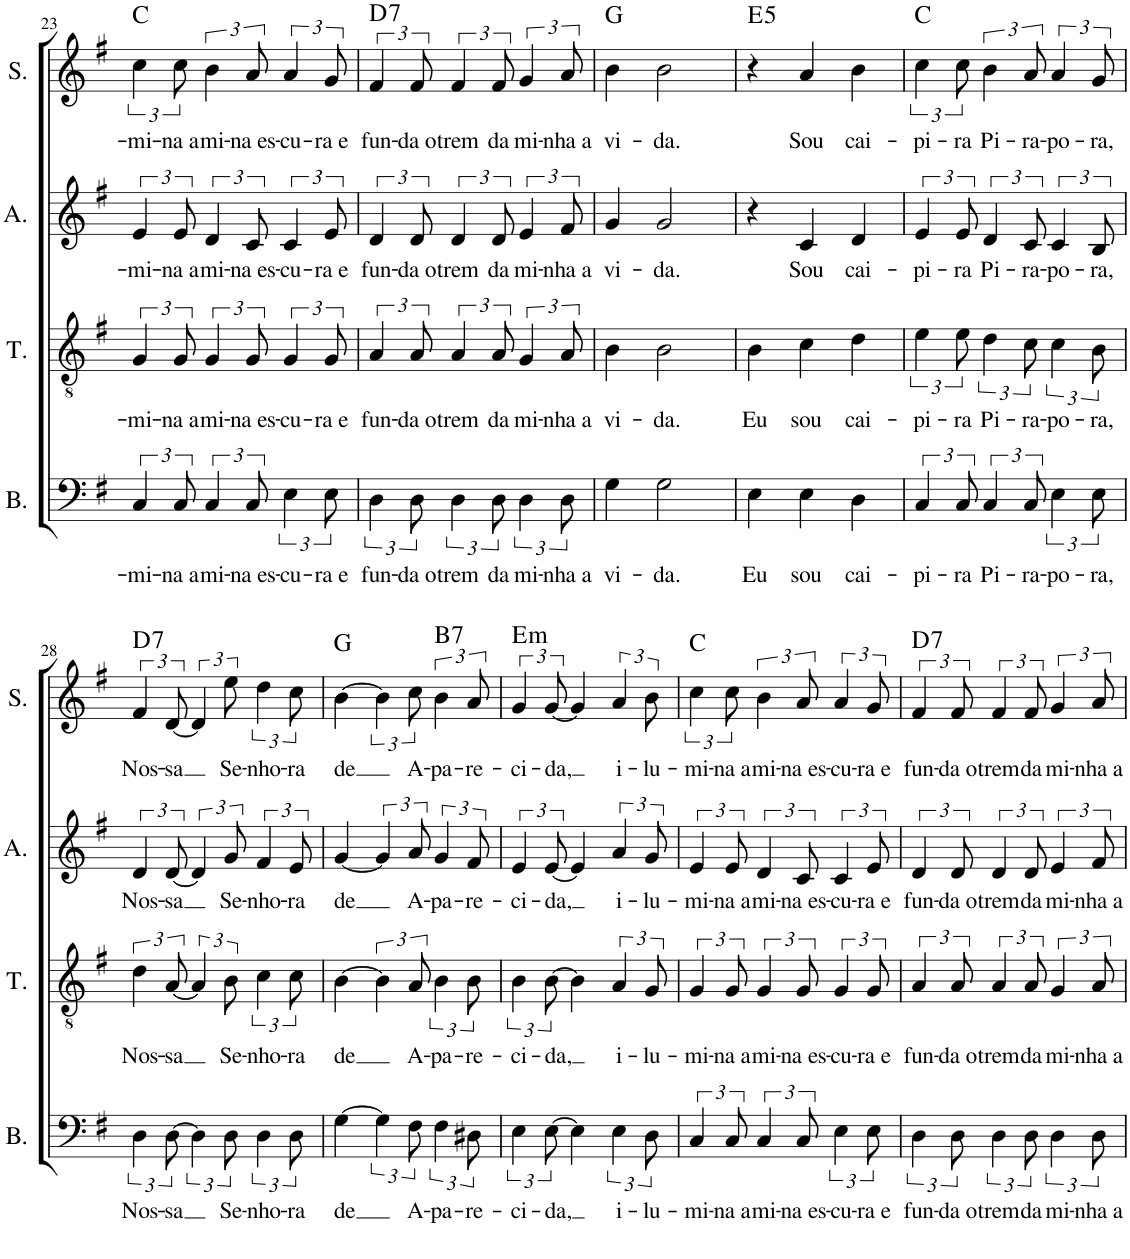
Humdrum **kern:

**kern	**text	**kern	**text	**kern	**text	**kern	**text	**harte
*part4	*part4	*part3	*part3	*part2	*part2	*part1	*part1	*part1
*staff4	*staff4	*staff3	*staff3	*staff2	*staff2	*staff1	*staff1	*
*I"Bass	*	*I"Tenor	*	*I"Alto	*	*I"Soprano	*	*
*I'B.	*	*I'T.	*	*I'A.	*	*I'S.	*	*
!!LO:PB:g=z
*clefF4	*	*clefGv2	*	*clefG2	*	*clefG2	*	*
*k[f#]	*	*k[f#]	*	*k[f#]	*	*k[f#]	*	*
*M3/4	*	*M3/4	*	*M3/4	*	*M3/4	*	*
=23	=23	=23	=23	=23	=23	=23	=23	=23
!	!LO:LY:b	!	!LO:LY:b	!	!LO:LY:b	!	!LO:LY:b	!
6C/	-mi-	6G/	-mi-	6e/	-mi-	6cc\	-mi-	C:maj
!	!LO:LY:b	!	!LO:LY:b	!	!LO:LY:b	!	!LO:LY:b	!
12C/	-na a	12G/	-na a	12e/	-na a	12cc\	-na a	.
!	!LO:LY:b	!	!LO:LY:b	!	!LO:LY:b	!	!LO:LY:b	!
6C/	mi-	6G/	mi-	6d/	mi-	6b\	mi-	.
!	!LO:LY:b	!	!LO:LY:b	!	!LO:LY:b	!	!LO:LY:b	!
12C/	-na es-	12G/	-na es-	12c/	-na es-	12a/	-na es-	.
!	!LO:LY:b	!	!LO:LY:b	!	!LO:LY:b	!	!LO:LY:b	!
6E\	-cu-	6G/	-cu-	6c/	-cu-	6a/	-cu-	.
!	!LO:LY:b	!	!LO:LY:b	!	!LO:LY:b	!	!LO:LY:b	!
12E\	-ra e	12G/	-ra e	12e/	-ra e	12g/	-ra e	.
=24	=24	=24	=24	=24	=24	=24	=24	=24
!	!LO:LY:b	!	!LO:LY:b	!	!LO:LY:b	!	!LO:LY:b	!LO:H:kt=7
6D\	fun-	6A/	fun-	6d/	fun-	6f#/	fun-	D:7
!	!LO:LY:b	!	!LO:LY:b	!	!LO:LY:b	!	!LO:LY:b	!
12D\	-da o	12A/	-da o	12d/	-da o	12f#/	-da o	.
!	!LO:LY:b	!	!LO:LY:b	!	!LO:LY:b	!	!LO:LY:b	!
6D\	trem	6A/	trem	6d/	trem	6f#/	trem	.
!	!LO:LY:b	!	!LO:LY:b	!	!LO:LY:b	!	!LO:LY:b	!
12D\	da	12A/	da	12d/	da	12f#/	da	.
!	!LO:LY:b	!	!LO:LY:b	!	!LO:LY:b	!	!LO:LY:b	!
6D\	mi-	6G/	mi-	6e/	mi-	6g/	mi-	.
!	!LO:LY:b	!	!LO:LY:b	!	!LO:LY:b	!	!LO:LY:b	!
12D\	-nha a	12A/	-nha a	12f#/	-nha a	12a/	-nha a	.
=25	=25	=25	=25	=25	=25	=25	=25	=25
!	!LO:LY:b	!	!LO:LY:b	!	!LO:LY:b	!	!LO:LY:b	!
4G\	vi-	4B\	vi-	4g/	vi-	4b\	vi-	G:maj
!	!LO:LY:b	!	!LO:LY:b	!	!LO:LY:b	!	!LO:LY:b	!
2G\	-da.	2B\	-da.	2g/	-da.	2b\	-da.	.
=26	=26	=26	=26	=26	=26	=26	=26	=26
!	!LO:LY:b	!	!LO:LY:b	!	!	!	!	!LO:H:kt=5
4E\	Eu	4B\	Eu	4r	.	4r	.	E:(1,5)
!	!LO:LY:b	!	!LO:LY:b	!	!LO:LY:b	!	!LO:LY:b	!
4E\	sou	4c\	sou	4c/	Sou	4a/	Sou	.
!	!LO:LY:b	!	!LO:LY:b	!	!LO:LY:b	!	!LO:LY:b	!
4D\	cai-	4d\	cai-	4d/	cai-	4b\	cai-	.
=27	=27	=27	=27	=27	=27	=27	=27	=27
!	!LO:LY:b	!	!LO:LY:b	!	!LO:LY:b	!	!LO:LY:b	!
6C/	-pi-	6e\	-pi-	6e/	-pi-	6cc\	-pi-	C:maj
!	!LO:LY:b	!	!LO:LY:b	!	!LO:LY:b	!	!LO:LY:b	!
12C/	-ra	12e\	-ra	12e/	-ra	12cc\	-ra	.
!	!LO:LY:b	!	!LO:LY:b	!	!LO:LY:b	!	!LO:LY:b	!
6C/	Pi-	6d\	Pi-	6d/	Pi-	6b\	Pi-	.
!	!LO:LY:b	!	!LO:LY:b	!	!LO:LY:b	!	!LO:LY:b	!
12C/	-ra-	12c\	-ra-	12c/	-ra-	12a/	-ra-	.
!	!LO:LY:b	!	!LO:LY:b	!	!LO:LY:b	!	!LO:LY:b	!
6E\	-po-	6c\	-po-	6c/	-po-	6a/	-po-	.
!	!LO:LY:b	!	!LO:LY:b	!	!LO:LY:b	!	!LO:LY:b	!
12E\	-ra,	12B\	-ra,	12B/	-ra,	12g/	-ra,	.
!!LO:LB:g=z
=28	=28	=28	=28	=28	=28	=28	=28	=28
!	!LO:LY:b	!	!LO:LY:b	!	!LO:LY:b	!	!LO:LY:b	!LO:H:kt=7
6D\	Nos-	6d\	Nos-	6d/	Nos-	6f#/	Nos-	D:7
!	!LO:LY:b	!	!LO:LY:b	!	!LO:LY:b	!	!LO:LY:b	!
[4D\	-sa	[4A/	-sa	[4d/	-sa	[4d/	-sa	.
!	!LO:LY:b	!	!LO:LY:b	!	!LO:LY:b	!	!LO:LY:b	!
12D\	Se-	12B\	Se-	12g/	Se-	12ee\	Se-	.
!	!LO:LY:b	!	!LO:LY:b	!	!LO:LY:b	!	!LO:LY:b	!
6D\	-nho-	6c\	-nho-	6f#/	-nho-	6dd\	-nho-	.
!	!LO:LY:b	!	!LO:LY:b	!	!LO:LY:b	!	!LO:LY:b	!
12D\	-ra	12c\	-ra	12e/	-ra	12cc\	-ra	.
=29	=29	=29	=29	=29	=29	=29	=29	=29
!	!LO:LY:b	!	!LO:LY:b	!	!LO:LY:b	!	!LO:LY:b	!
[4G\	de	[4B\	de	[4g/	de	[4b\	de	G:maj
6G\]	.	6B\]	.	6g/]	.	6b\]	.	.
!	!LO:LY:b	!	!LO:LY:b	!	!LO:LY:b	!	!LO:LY:b	!
12F#\	A-	12A/	A-	12a/	A-	12cc\	A-	.
!	!LO:LY:b	!	!LO:LY:b	!	!LO:LY:b	!	!LO:LY:b	!LO:H:kt=7
6F#\	-pa-	6B\	-pa-	6g/	-pa-	6b\	-pa-	B:7
!	!LO:LY:b	!	!LO:LY:b	!	!LO:LY:b	!	!LO:LY:b	!
12D#X\	-re-	12B\	-re-	12f#/	-re-	12a/	-re-	.
=30	=30	=30	=30	=30	=30	=30	=30	=30
!	!LO:LY:b	!	!LO:LY:b	!	!LO:LY:b	!	!LO:LY:b	!LO:H:kt=m
6E\	-ci-	6B\	-ci-	6e/	-ci-	6g/	-ci-	E:min
!	!LO:LY:b	!	!LO:LY:b	!	!LO:LY:b	!	!LO:LY:b	!
[12E\	-da,	[12B\	-da,	[12e/	-da,	[12g/	-da,	.
4E\]	.	4B\]	.	4e/]	.	4g/]	.	.
!	!LO:LY:b	!	!LO:LY:b	!	!LO:LY:b	!	!LO:LY:b	!
6E\	i-	6A/	i-	6a/	i-	6a/	i-	.
!	!LO:LY:b	!	!LO:LY:b	!	!LO:LY:b	!	!LO:LY:b	!
12D\	-lu-	12G/	-lu-	12g/	-lu-	12b\	-lu-	.
=31	=31	=31	=31	=31	=31	=31	=31	=31
!	!LO:LY:b	!	!LO:LY:b	!	!LO:LY:b	!	!LO:LY:b	!
6C/	-mi-	6G/	-mi-	6e/	-mi-	6cc\	-mi-	C:maj
!	!LO:LY:b	!	!LO:LY:b	!	!LO:LY:b	!	!LO:LY:b	!
12C/	-na a	12G/	-na a	12e/	-na a	12cc\	-na a	.
!	!LO:LY:b	!	!LO:LY:b	!	!LO:LY:b	!	!LO:LY:b	!
6C/	mi-	6G/	mi-	6d/	mi-	6b\	mi-	.
!	!LO:LY:b	!	!LO:LY:b	!	!LO:LY:b	!	!LO:LY:b	!
12C/	-na es-	12G/	-na es-	12c/	-na es-	12a/	-na es-	.
!	!LO:LY:b	!	!LO:LY:b	!	!LO:LY:b	!	!LO:LY:b	!
6E\	-cu-	6G/	-cu-	6c/	-cu-	6a/	-cu-	.
!	!LO:LY:b	!	!LO:LY:b	!	!LO:LY:b	!	!LO:LY:b	!
12E\	-ra e	12G/	-ra e	12e/	-ra e	12g/	-ra e	.
=32	=32	=32	=32	=32	=32	=32	=32	=32
!	!LO:LY:b	!	!LO:LY:b	!	!LO:LY:b	!	!LO:LY:b	!LO:H:kt=7
6D\	fun-	6A/	fun-	6d/	fun-	6f#/	fun-	D:7
!	!LO:LY:b	!	!LO:LY:b	!	!LO:LY:b	!	!LO:LY:b	!
12D\	-da o	12A/	-da o	12d/	-da o	12f#/	-da o	.
!	!LO:LY:b	!	!LO:LY:b	!	!LO:LY:b	!	!LO:LY:b	!
6D\	trem	6A/	trem	6d/	trem	6f#/	trem	.
!	!LO:LY:b	!	!LO:LY:b	!	!LO:LY:b	!	!LO:LY:b	!
12D\	da	12A/	da	12d/	da	12f#/	da	.
!	!LO:LY:b	!	!LO:LY:b	!	!LO:LY:b	!	!LO:LY:b	!
6D\	mi-	6G/	mi-	6e/	mi-	6g/	mi-	.
!	!LO:LY:b	!	!LO:LY:b	!	!LO:LY:b	!	!LO:LY:b	!
12D\	-nha a	12A/	-nha a	12f#/	-nha a	12a/	-nha a	.
=	=	=	=	=	=	=	=	=
*-	*-	*-	*-	*-	*-	*-	*-	*-
